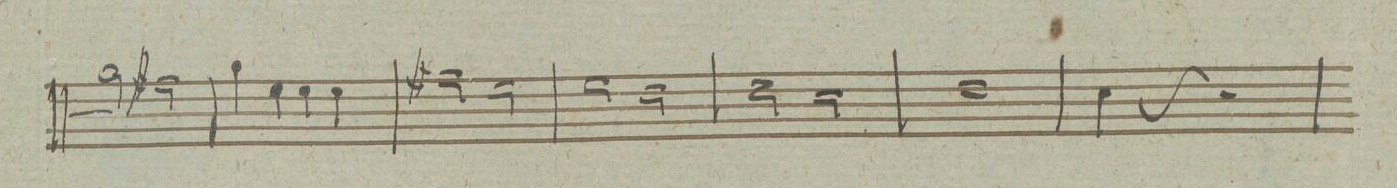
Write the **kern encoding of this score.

**kern
*I"Flauto Secondo
*clefG2
*k[]
*met(c|)
*M2/2
2gg\
2ff#X\
=203
4gg\
4ee\
4ee\
4ee\
=204
2ff#X\
2ee\
=205
2ee\
2dd\
=206
2dd\
2cc\
=207
1dd\
=208
4cc\
4r
2r
=209
*-
